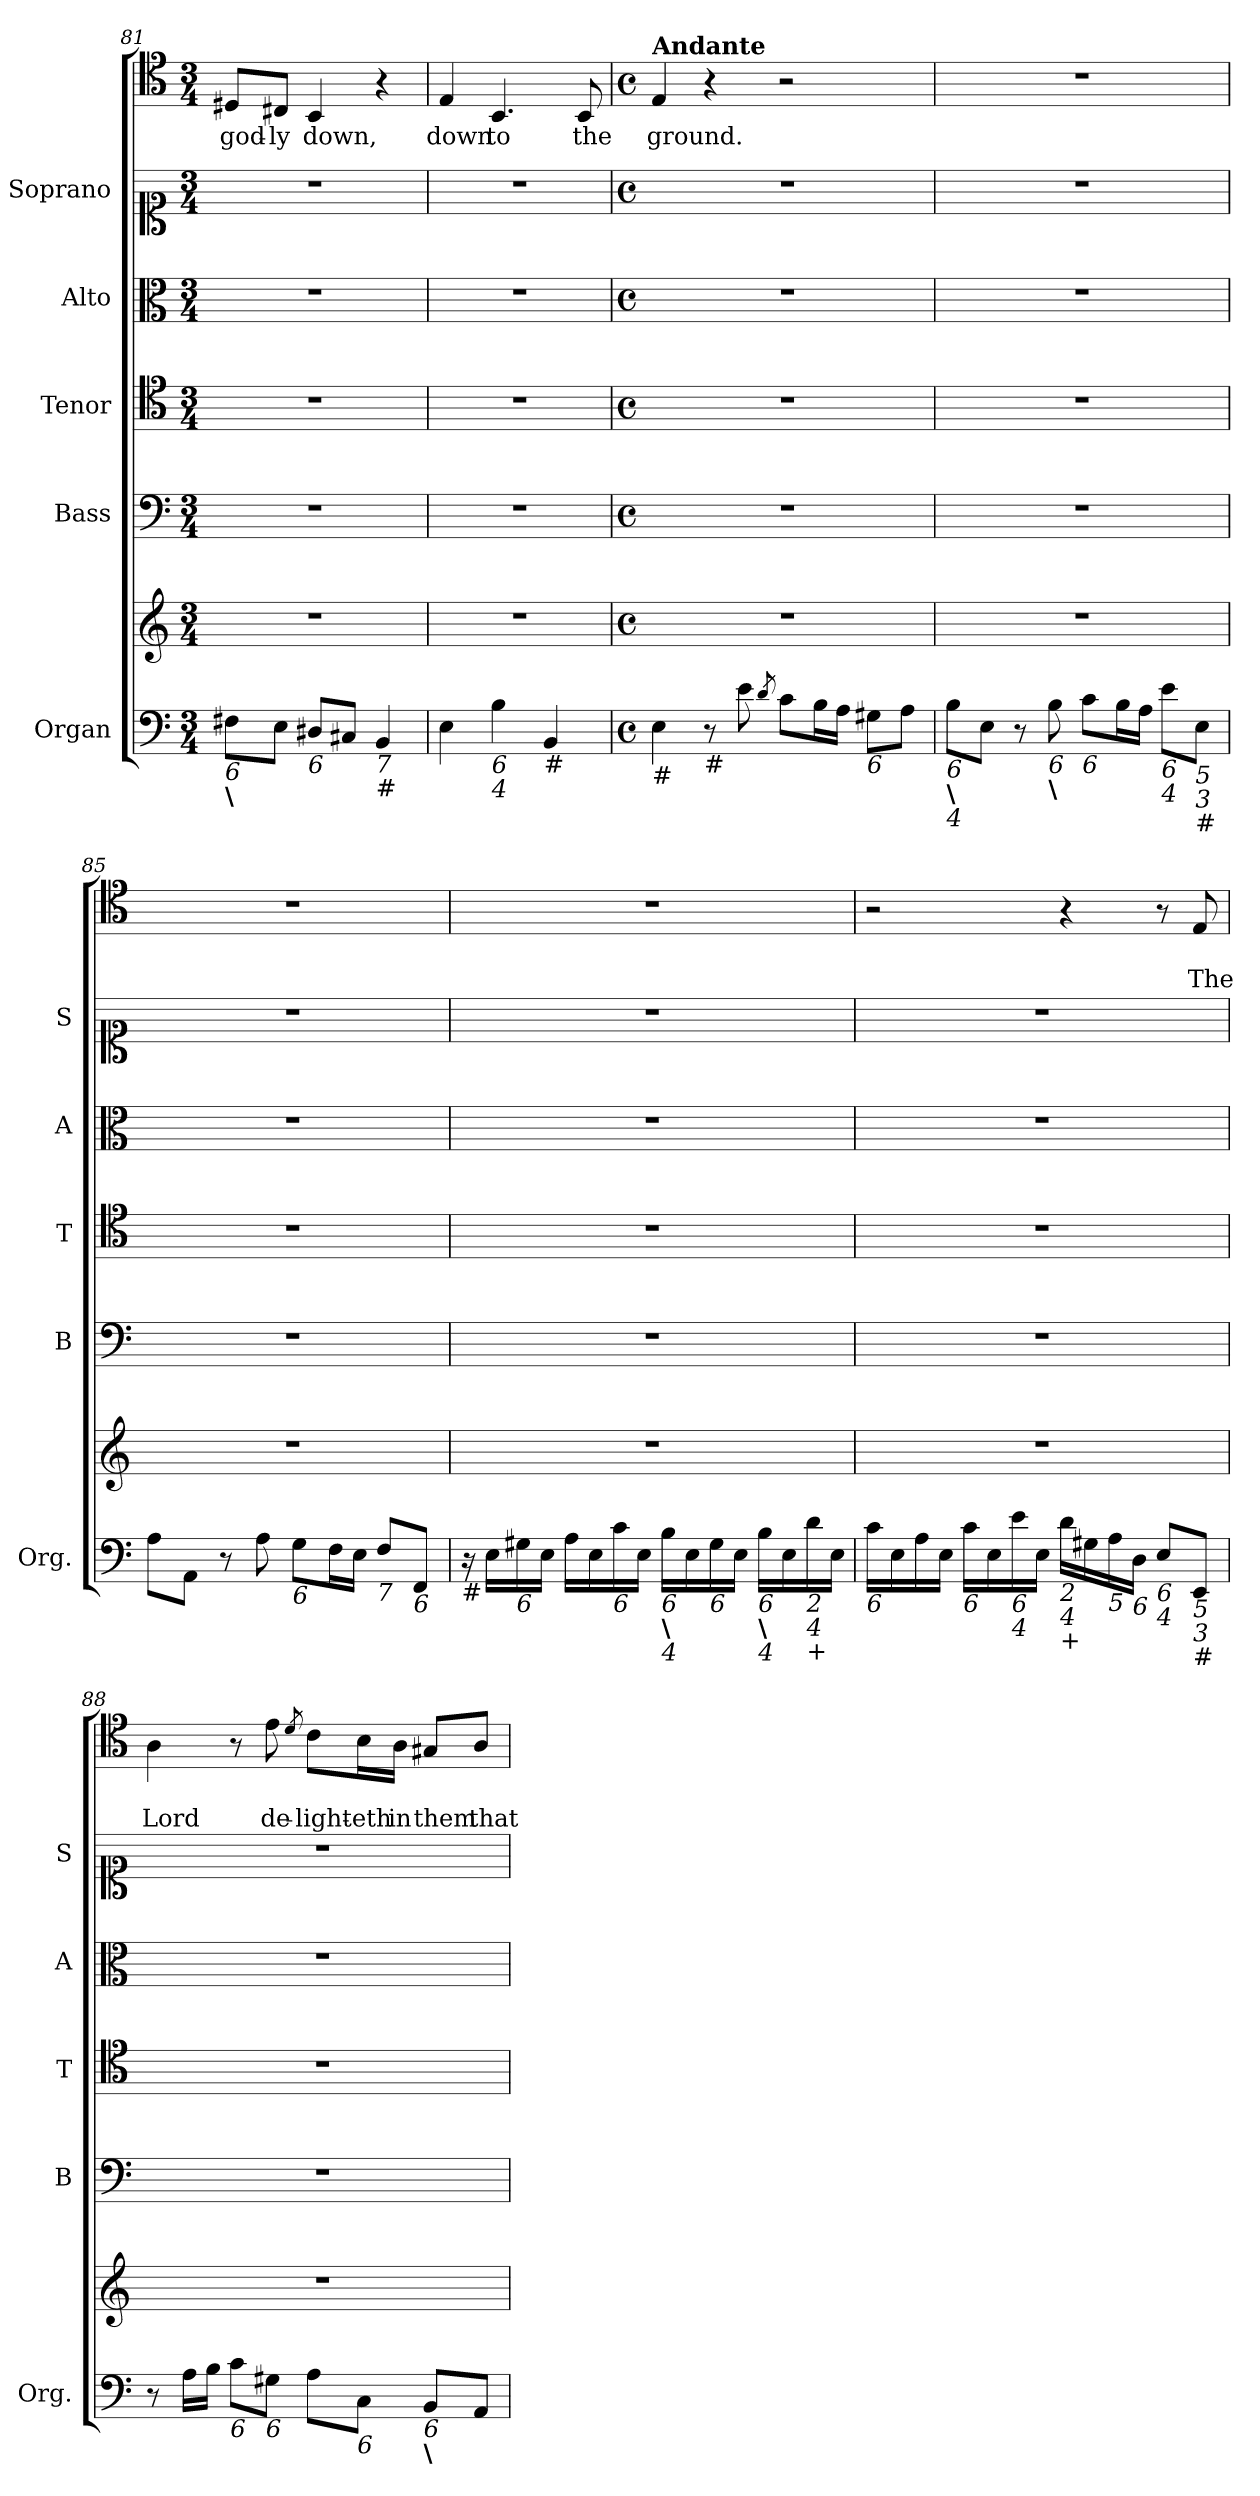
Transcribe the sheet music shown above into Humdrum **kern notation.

**kern	**kern	**kern	**kern	**kern	**kern	**kern	**text	**text
*part6	*part6	*part5	*part4	*part3	*part2	*part1	*part1	*part1
*staff7	*staff6	*staff5	*staff4	*staff3	*staff2	*staff1	*staff1	*staff1
*I"Organ	*	*I"Bass	*I"Tenor	*I"Alto	*I"Soprano	*	*	*
*I'Org.	*	*I'B	*I'T	*I'A	*I'S	*	*	*
*clefF4	*clefG2	*clefF4	*clefC4	*clefC3	*clefC1	*clefC4	*	*
*k[]	*k[]	*k[]	*k[]	*k[]	*k[]	*k[]	*	*
*C:	*C:	*C:	*C:	*C:	*C:	*C:	*	*
*M3/4	*M3/4	*M3/4	*M3/4	*M3/4	*M3/4	*M3/4	*	*
=81	=81	=81	=81	=81	=81	=81	=81	=81
!LO:TX:b:i:t=6	!	!	!	!	!	!	!	!
!LO:TX:b:B:t=\	!	!	!	!	!	!	!	!
!	!	!	!	!	!	!	!LO:LY:b	!
8F#X\L	2.r	2.r	2.r	2.r	2.r	8D#X/L	-god-	.
!	!	!	!	!	!	!	!LO:LY:b	!
8E\J	.	.	.	.	.	8C#X/J	-ly	.
!LO:TX:b:i:t=6	!	!	!	!	!	!	!	!
!	!	!	!	!	!	!	!LO:LY:b	!
8D#X/L	.	.	.	.	.	4BB/	down,	.
8C#X/J	.	.	.	.	.	.	.	.
!LO:TX:b:i:t=7	!	!	!	!	!	!	!	!
!LO:TX:b:t=#	!	!	!	!	!	!	!	!
4BB/	.	.	.	.	.	4r	.	.
!!LO:LB:g=z
=82	=82	=82	=82	=82	=82	=82	=82	=82
!	!	!	!	!	!	!	!LO:LY:b	!
4E\	2.r	2.r	2.r	2.r	2.r	4E/	down	.
!LO:TX:b:i:t=6	!	!	!	!	!	!	!	!
!LO:TX:b:i:t=4	!	!	!	!	!	!	!	!
!	!	!	!	!	!	!	!LO:LY:b	!
4B\	.	.	.	.	.	4.BB/	to	.
!LO:TX:b:t=#	!	!	!	!	!	!	!	!
4BB/	.	.	.	.	.	.	.	.
!	!	!	!	!	!	!	!LO:LY:b	!
.	.	.	.	.	.	8BB/	the	.
=83	=83	=83	=83	=83	=83	=83	=83	=83
*M4/4	*M4/4	*M4/4	*M4/4	*M4/4	*M4/4	*M4/4	*	*
*met(c)	*met(c)	*met(c)	*met(c)	*met(c)	*met(c)	*met(c)	*	*
*	*	*	*	*	*	*MM80	*	*
!	!	!	!	!	!	!LO:TX:a:B:t=Andante	!	!
!LO:TX:b:t=#	!	!	!	!	!	!	!	!
!	!	!	!	!	!	!	!LO:LY:b	!
4E\	1r	1r	1r	1r	1r	4E/	ground.	.
!LO:TX:b:t=#	!	!	!	!	!	!	!	!
8r	.	.	.	.	.	4r	.	.
8e\	.	.	.	.	.	.	.	.
8qd/	.	.	.	.	.	.	.	.
8c\L	.	.	.	.	.	2r	.	.
16B\L	.	.	.	.	.	.	.	.
16A\JJ	.	.	.	.	.	.	.	.
!LO:TX:b:i:t=6	!	!	!	!	!	!	!	!
8G#X\L	.	.	.	.	.	.	.	.
8A\J	.	.	.	.	.	.	.	.
=84	=84	=84	=84	=84	=84	=84	=84	=84
!LO:TX:b:i:t=6	!	!	!	!	!	!	!	!
!LO:TX:b:B:t=\	!	!	!	!	!	!	!	!
!LO:TX:b:i:t=4	!	!	!	!	!	!	!	!
8B\L	1r	1r	1r	1r	1r	1r	.	.
8E\J	.	.	.	.	.	.	.	.
8r	.	.	.	.	.	.	.	.
!LO:TX:b:i:t=6	!	!	!	!	!	!	!	!
!LO:TX:b:B:t=\	!	!	!	!	!	!	!	!
8B\	.	.	.	.	.	.	.	.
!LO:TX:b:i:t=6	!	!	!	!	!	!	!	!
8c\L	.	.	.	.	.	.	.	.
16B\L	.	.	.	.	.	.	.	.
16A\JJ	.	.	.	.	.	.	.	.
!LO:TX:b:i:t=6	!	!	!	!	!	!	!	!
!LO:TX:b:i:t=4	!	!	!	!	!	!	!	!
8e\L	.	.	.	.	.	.	.	.
!LO:TX:b:i:t=5	!	!	!	!	!	!	!	!
!LO:TX:b:i:t=3	!	!	!	!	!	!	!	!
!LO:TX:b:t=#	!	!	!	!	!	!	!	!
8E\J	.	.	.	.	.	.	.	.
=85	=85	=85	=85	=85	=85	=85	=85	=85
8A\L	1r	1r	1r	1r	1r	1r	.	.
8AA\J	.	.	.	.	.	.	.	.
8r	.	.	.	.	.	.	.	.
8A\	.	.	.	.	.	.	.	.
!LO:TX:b:i:t=6	!	!	!	!	!	!	!	!
8G\L	.	.	.	.	.	.	.	.
16F\L	.	.	.	.	.	.	.	.
16E\JJ	.	.	.	.	.	.	.	.
!LO:TX:b:i:t=7	!	!	!	!	!	!	!	!
8F/L	.	.	.	.	.	.	.	.
!LO:TX:b:i:t=6	!	!	!	!	!	!	!	!
8FF/J	.	.	.	.	.	.	.	.
!!LO:LB:g=z
=86	=86	=86	=86	=86	=86	=86	=86	=86
!LO:TX:b:t=#	!	!	!	!	!	!	!	!
16r	1r	1r	1r	1r	1r	1r	.	.
16E\LL	.	.	.	.	.	.	.	.
!LO:TX:b:i:t=6	!	!	!	!	!	!	!	!
16G#X\	.	.	.	.	.	.	.	.
16E\JJ	.	.	.	.	.	.	.	.
16A\LL	.	.	.	.	.	.	.	.
16E\	.	.	.	.	.	.	.	.
!LO:TX:b:i:t=6	!	!	!	!	!	!	!	!
16c\	.	.	.	.	.	.	.	.
16E\JJ	.	.	.	.	.	.	.	.
!LO:TX:b:i:t=6	!	!	!	!	!	!	!	!
!LO:TX:b:B:t=\	!	!	!	!	!	!	!	!
!LO:TX:b:i:t=4	!	!	!	!	!	!	!	!
16B\LL	.	.	.	.	.	.	.	.
16E\	.	.	.	.	.	.	.	.
!LO:TX:b:i:t=6	!	!	!	!	!	!	!	!
16G#\	.	.	.	.	.	.	.	.
16E\JJ	.	.	.	.	.	.	.	.
!LO:TX:b:i:t=6	!	!	!	!	!	!	!	!
!LO:TX:b:B:t=\	!	!	!	!	!	!	!	!
!LO:TX:b:i:t=4	!	!	!	!	!	!	!	!
16B\LL	.	.	.	.	.	.	.	.
16E\	.	.	.	.	.	.	.	.
!LO:TX:b:i:t=2	!	!	!	!	!	!	!	!
!LO:TX:b:i:t=4	!	!	!	!	!	!	!	!
!LO:TX:b:t=+	!	!	!	!	!	!	!	!
16d\	.	.	.	.	.	.	.	.
16E\JJ	.	.	.	.	.	.	.	.
=87	=87	=87	=87	=87	=87	=87	=87	=87
!LO:TX:b:i:t=6	!	!	!	!	!	!	!	!
16c\LL	1r	1r	1r	1r	1r	2r	.	.
16E\	.	.	.	.	.	.	.	.
16A\	.	.	.	.	.	.	.	.
16E\JJ	.	.	.	.	.	.	.	.
!LO:TX:b:i:t=6	!	!	!	!	!	!	!	!
16c\LL	.	.	.	.	.	.	.	.
16E\	.	.	.	.	.	.	.	.
!LO:TX:b:i:t=6	!	!	!	!	!	!	!	!
!LO:TX:b:i:t=4	!	!	!	!	!	!	!	!
16e\	.	.	.	.	.	.	.	.
16E\JJ	.	.	.	.	.	.	.	.
!LO:TX:b:i:t=2	!	!	!	!	!	!	!	!
!LO:TX:b:i:t=4	!	!	!	!	!	!	!	!
!LO:TX:b:t=+	!	!	!	!	!	!	!	!
16d\LL	.	.	.	.	.	4r	.	.
16G#X\	.	.	.	.	.	.	.	.
!LO:TX:b:i:t=5	!	!	!	!	!	!	!	!
16A\	.	.	.	.	.	.	.	.
!LO:TX:b:i:t=6	!	!	!	!	!	!	!	!
16D\JJ	.	.	.	.	.	.	.	.
!LO:TX:b:i:t=6	!	!	!	!	!	!	!	!
!LO:TX:b:i:t=4	!	!	!	!	!	!	!	!
8E/L	.	.	.	.	.	8r	.	.
!LO:TX:b:i:t=5	!	!	!	!	!	!	!	!
!LO:TX:b:i:t=3	!	!	!	!	!	!	!	!
!LO:TX:b:t=#	!	!	!	!	!	!	!	!
!	!	!	!	!	!	!	!	!LO:LY:b
8EE/J	.	.	.	.	.	8E/	.	The
=88	=88	=88	=88	=88	=88	=88	=88	=88
!	!	!	!	!	!	!	!	!LO:LY:b
8r	1r	1r	1r	1r	1r	4A\	.	Lord
16A\LL	.	.	.	.	.	.	.	.
16B\JJ	.	.	.	.	.	.	.	.
!LO:TX:b:i:t=6	!	!	!	!	!	!	!	!
8c\L	.	.	.	.	.	8r	.	.
!LO:TX:b:i:t=6	!	!	!	!	!	!	!	!
!	!	!	!	!	!	!	!	!LO:LY:b
8G#X\J	.	.	.	.	.	8e\	.	de-
.	.	.	.	.	.	8qd/	.	.
!	!	!	!	!	!	!	!	!LO:LY:b
8A\L	.	.	.	.	.	8c\L	.	-light-
!LO:TX:b:i:t=6	!	!	!	!	!	!	!	!
!	!	!	!	!	!	!	!	!LO:LY:b
8C\J	.	.	.	.	.	16B\L	.	-eth
!	!	!	!	!	!	!	!	!LO:LY:b
.	.	.	.	.	.	16A\JJ	.	in
!LO:TX:b:i:t=6	!	!	!	!	!	!	!	!
!LO:TX:b:B:t=\	!	!	!	!	!	!	!	!
!	!	!	!	!	!	!	!	!LO:LY:b
8BB/L	.	.	.	.	.	8G#X/L	.	them
!	!	!	!	!	!	!	!	!LO:LY:b
8AA/J	.	.	.	.	.	8A/J	.	that
=	=	=	=	=	=	=	=	=
*-	*-	*-	*-	*-	*-	*-	*-	*-
